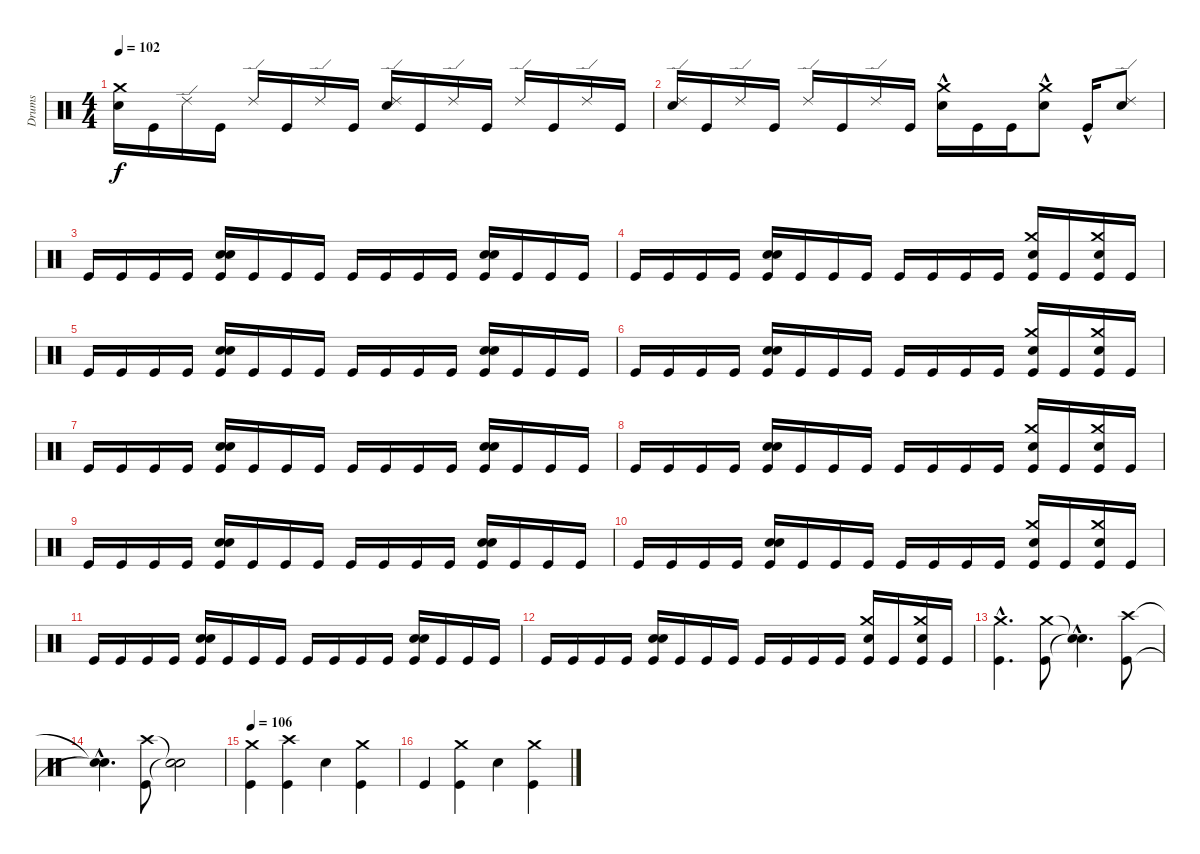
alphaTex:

\track ("Drums" "Drums") {instrument percussion}
\staff {score}
\articulation defaults
\ts (4 4)
\tempo 102
\clef neutral
\ks c
("Electric Snare (hit)" "Crash medium (hit)").16{dy f} "Kick (hit)".16 "Ride (edge) 2".16 "Kick (hit)".16 "Ride (edge) 2".16 "Kick (hit)".16 "Ride (edge) 2".16 "Kick (hit)".16 ("Electric Snare (hit)" "Ride (edge) 2").16 "Kick (hit)".16 "Ride (edge) 2".16 "Kick (hit)".16 "Ride (edge) 2".16 "Kick (hit)".16 "Ride (edge) 2".16 "Kick (hit)".16 |
("Electric Snare (hit)" "Ride (edge) 2").16 "Kick (hit)".16 "Ride (edge) 2".16 "Kick (hit)".16 "Ride (edge) 2".16 "Kick (hit)".16 "Ride (edge) 2".16 "Kick (hit)".16 ("Electric Snare (hit)"{hac} "Crash medium (hit)"{hac}).16 "Kick (hit)".16 "Kick (hit)".16 ("Electric Snare (hit)"{hac} "Crash medium (hit)"{hac}).8 "Kick (hit)"{hac}.16 ("Electric Snare (hit)" "Ride (edge) 2").8 |
"Kick (hit)".16 "Kick (hit)".16 "Kick (hit)".16 "Kick (hit)".16 ("Kick (hit)" "Snare (hit) 2" "Electric Snare (hit)").16 "Kick (hit)".16 "Kick (hit)".16 "Kick (hit)".16 "Kick (hit)".16 "Kick (hit)".16 "Kick (hit)".16 "Kick (hit)".16 ("Snare (hit) 2" "Electric Snare (hit)" "Kick (hit)").16 "Kick (hit)".16 "Kick (hit)".16 "Kick (hit)".16 |
"Kick (hit)".16 "Kick (hit)".16 "Kick (hit)".16 "Kick (hit)".16 ("Snare (hit) 2" "Electric Snare (hit)" "Kick (hit)").16 "Kick (hit)".16 "Kick (hit)".16 "Kick (hit)".16 "Kick (hit)".16 "Kick (hit)".16 "Kick (hit)".16 "Kick (hit)".16 ("Electric Snare (hit)" "Crash medium (hit)" "Kick (hit)").16 "Kick (hit)".16 ("Electric Snare (hit)" "Crash medium (hit)" "Kick (hit)").16 "Kick (hit)".16 |
"Kick (hit)".16 "Kick (hit)".16 "Kick (hit)".16 "Kick (hit)".16 ("Kick (hit)" "Snare (hit) 2" "Electric Snare (hit)").16 "Kick (hit)".16 "Kick (hit)".16 "Kick (hit)".16 "Kick (hit)".16 "Kick (hit)".16 "Kick (hit)".16 "Kick (hit)".16 ("Snare (hit) 2" "Electric Snare (hit)" "Kick (hit)").16 "Kick (hit)".16 "Kick (hit)".16 "Kick (hit)".16 |
"Kick (hit)".16 "Kick (hit)".16 "Kick (hit)".16 "Kick (hit)".16 ("Snare (hit) 2" "Electric Snare (hit)" "Kick (hit)").16 "Kick (hit)".16 "Kick (hit)".16 "Kick (hit)".16 "Kick (hit)".16 "Kick (hit)".16 "Kick (hit)".16 "Kick (hit)".16 ("Electric Snare (hit)" "Crash medium (hit)" "Kick (hit)").16 "Kick (hit)".16 ("Electric Snare (hit)" "Crash medium (hit)" "Kick (hit)").16 "Kick (hit)".16 |
"Kick (hit)".16 "Kick (hit)".16 "Kick (hit)".16 "Kick (hit)".16 ("Kick (hit)" "Snare (hit) 2" "Electric Snare (hit)").16 "Kick (hit)".16 "Kick (hit)".16 "Kick (hit)".16 "Kick (hit)".16 "Kick (hit)".16 "Kick (hit)".16 "Kick (hit)".16 ("Snare (hit) 2" "Electric Snare (hit)" "Kick (hit)").16 "Kick (hit)".16 "Kick (hit)".16 "Kick (hit)".16 |
"Kick (hit)".16 "Kick (hit)".16 "Kick (hit)".16 "Kick (hit)".16 ("Snare (hit) 2" "Electric Snare (hit)" "Kick (hit)").16 "Kick (hit)".16 "Kick (hit)".16 "Kick (hit)".16 "Kick (hit)".16 "Kick (hit)".16 "Kick (hit)".16 "Kick (hit)".16 ("Electric Snare (hit)" "Crash medium (hit)" "Kick (hit)").16 "Kick (hit)".16 ("Electric Snare (hit)" "Crash medium (hit)" "Kick (hit)").16 "Kick (hit)".16 |
"Kick (hit)".16 "Kick (hit)".16 "Kick (hit)".16 "Kick (hit)".16 ("Kick (hit)" "Snare (hit) 2" "Electric Snare (hit)").16 "Kick (hit)".16 "Kick (hit)".16 "Kick (hit)".16 "Kick (hit)".16 "Kick (hit)".16 "Kick (hit)".16 "Kick (hit)".16 ("Snare (hit) 2" "Electric Snare (hit)" "Kick (hit)").16 "Kick (hit)".16 "Kick (hit)".16 "Kick (hit)".16 |
"Kick (hit)".16 "Kick (hit)".16 "Kick (hit)".16 "Kick (hit)".16 ("Snare (hit) 2" "Electric Snare (hit)" "Kick (hit)").16 "Kick (hit)".16 "Kick (hit)".16 "Kick (hit)".16 "Kick (hit)".16 "Kick (hit)".16 "Kick (hit)".16 "Kick (hit)".16 ("Electric Snare (hit)" "Crash medium (hit)" "Kick (hit)").16 "Kick (hit)".16 ("Electric Snare (hit)" "Crash medium (hit)" "Kick (hit)").16 "Kick (hit)".16 |
"Kick (hit)".16 "Kick (hit)".16 "Kick (hit)".16 "Kick (hit)".16 ("Kick (hit)" "Snare (hit) 2" "Electric Snare (hit)").16 "Kick (hit)".16 "Kick (hit)".16 "Kick (hit)".16 "Kick (hit)".16 "Kick (hit)".16 "Kick (hit)".16 "Kick (hit)".16 ("Snare (hit) 2" "Electric Snare (hit)" "Kick (hit)").16 "Kick (hit)".16 "Kick (hit)".16 "Kick (hit)".16 |
"Kick (hit)".16 "Kick (hit)".16 "Kick (hit)".16 "Kick (hit)".16 ("Snare (hit) 2" "Electric Snare (hit)" "Kick (hit)").16 "Kick (hit)".16 "Kick (hit)".16 "Kick (hit)".16 "Kick (hit)".16 "Kick (hit)".16 "Kick (hit)".16 "Kick (hit)".16 ("Electric Snare (hit)" "Crash medium (hit)" "Kick (hit)").16 "Kick (hit)".16 ("Electric Snare (hit)" "Crash medium (hit)" "Kick (hit)").16 "Kick (hit)".16 |
("Kick (hit)"{hac} "Crash medium (hit)"{hac}).4{d} ("Kick (hit)" "Crash medium (hit)").8 ("Snare (hit)"{hac t} "Snare (hit)"{hac t}).4{d} ("Kick (hit)" "Crash high (hit)").8 |
("Snare (hit)"{hac t} "Snare (hit)"{hac t}).4{d} ("Kick (hit)" "Crash high (hit)").8 ("Snare (hit)"{t} "Snare (hit)"{t}).2 |
\tempo 106
("Kick (hit)" "Crash medium (hit)").4 ("Kick (hit)" "Crash high (hit)").4 "Electric Snare (hit)".4 ("Kick (hit)" "Crash medium (hit)").4 |
"Kick (hit)".4 ("Kick (hit)" "Crash medium (hit)").4 "Electric Snare (hit)".4 ("Kick (hit)" "Crash medium (hit)").4
